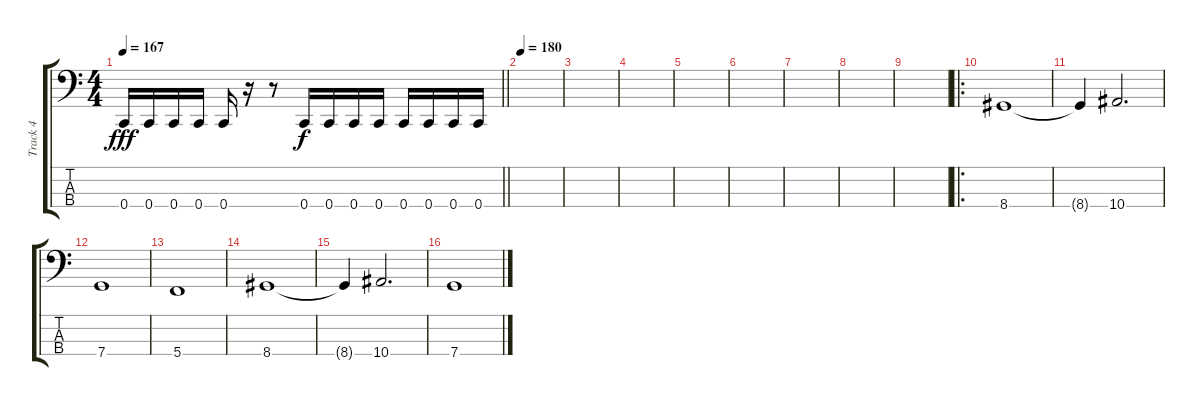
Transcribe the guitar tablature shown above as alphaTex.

\track ("Track 4" "Track 4") {instrument electricbassfinger}
\staff {score tabs}
\tuning (F2 C2 G1 C1) {hide}
\ts (4 4)
\tempo 167
\clef f4
\barLineRight lightlight
\ks c
0.4.16{dy fff} 0.4.16 0.4.16 0.4.16 0.4.16 r.16 r.8 0.4.16{dy f} 0.4.16 0.4.16 0.4.16 0.4.16 0.4.16 0.4.16 0.4.16 |
\tempo 180
|
|
|
|
|
|
|
|
\ro
8.4.1 |
8.4{t}.4 10.4.2{d} |
7.4.1 |
5.4.1 |
8.4.1 |
8.4{t}.4 10.4.2{d} |
7.4.1
